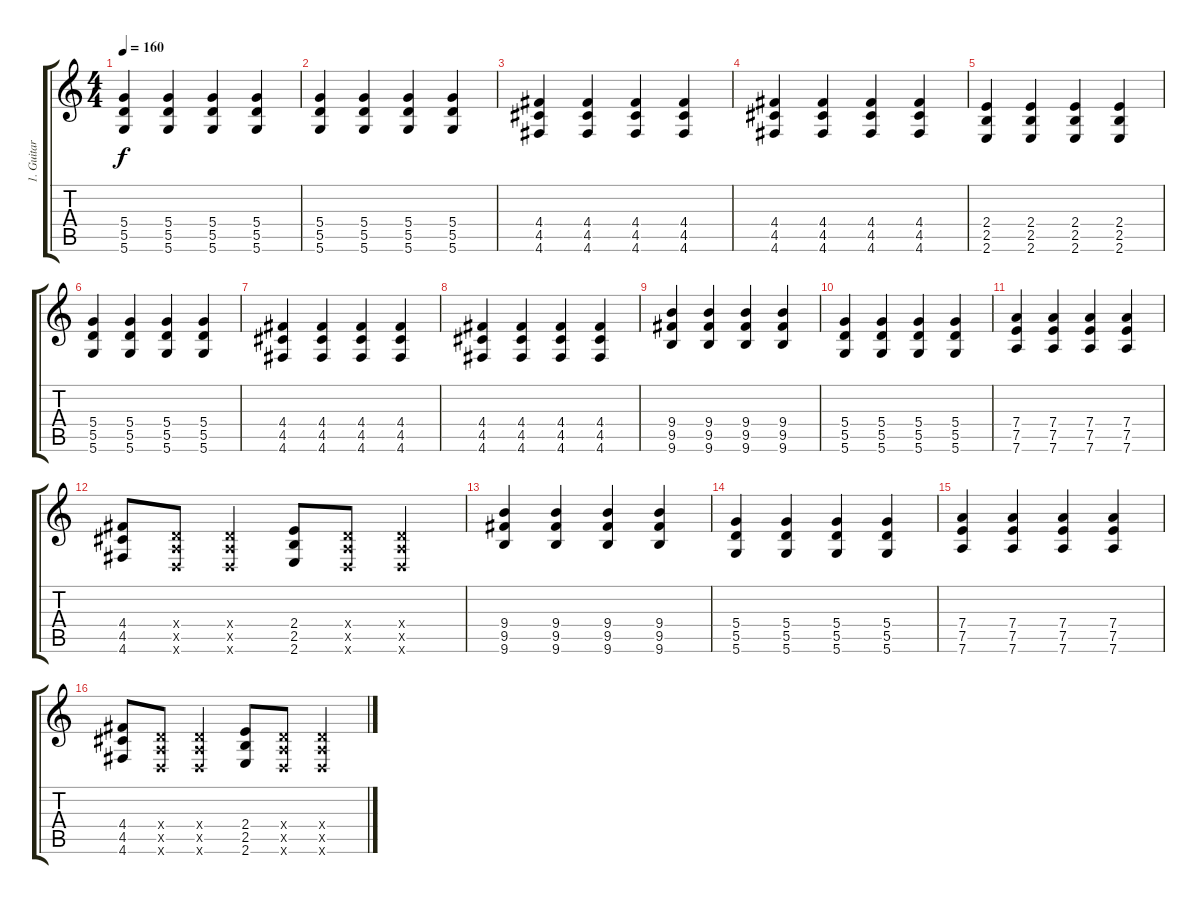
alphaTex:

\track ("1. Guitar" "1. Guitar") {instrument overdrivenguitar}
\staff {score tabs}
\tuning (E4 B3 G3 D3 A2 D2) {hide}
\ts (4 4)
\tempo 160
\clef g2
\ks c
(5.4 5.5 5.6).4{dy f} (5.4 5.5 5.6).4 (5.4 5.5 5.6).4 (5.4 5.5 5.6).4 |
(5.4 5.5 5.6).4 (5.4 5.5 5.6).4 (5.4 5.5 5.6).4 (5.4 5.5 5.6).4 |
(4.4 4.5 4.6).4 (4.4 4.5 4.6).4 (4.4 4.5 4.6).4 (4.4 4.5 4.6).4 |
(4.4 4.5 4.6).4 (4.4 4.5 4.6).4 (4.4 4.5 4.6).4 (4.4 4.5 4.6).4 |
(2.4 2.5 2.6).4 (2.4 2.5 2.6).4 (2.4 2.5 2.6).4 (2.4 2.5 2.6).4 |
(5.4 5.5 5.6).4 (5.4 5.5 5.6).4 (5.4 5.5 5.6).4 (5.4 5.5 5.6).4 |
(4.4 4.5 4.6).4 (4.4 4.5 4.6).4 (4.4 4.5 4.6).4 (4.4 4.5 4.6).4 |
(4.4 4.5 4.6).4 (4.4 4.5 4.6).4 (4.4 4.5 4.6).4 (4.4 4.5 4.6).4 |
(9.4 9.5 9.6).4 (9.4 9.5 9.6).4 (9.4 9.5 9.6).4 (9.4 9.5 9.6).4 |
(5.4 5.5 5.6).4 (5.4 5.5 5.6).4 (5.4 5.5 5.6).4 (5.4 5.5 5.6).4 |
(7.4 7.5 7.6).4 (7.4 7.5 7.6).4 (7.4 7.5 7.6).4 (7.4 7.5 7.6).4 |
(4.4 4.5 4.6).8 (0.4{x} 0.5{x} 0.6{x}).8 (0.4{x} 0.5{x} 0.6{x}).4 (2.4 2.5 2.6).8 (0.4{x} 0.5{x} 0.6{x}).8 (0.4{x} 0.5{x} 0.6{x}).4 |
(9.4 9.5 9.6).4 (9.4 9.5 9.6).4 (9.4 9.5 9.6).4 (9.4 9.5 9.6).4 |
(5.4 5.5 5.6).4 (5.4 5.5 5.6).4 (5.4 5.5 5.6).4 (5.4 5.5 5.6).4 |
(7.4 7.5 7.6).4 (7.4 7.5 7.6).4 (7.4 7.5 7.6).4 (7.4 7.5 7.6).4 |
(4.4 4.5 4.6).8 (0.4{x} 0.5{x} 0.6{x}).8 (0.4{x} 0.5{x} 0.6{x}).4 (2.4 2.5 2.6).8 (0.4{x} 0.5{x} 0.6{x}).8 (0.4{x} 0.5{x} 0.6{x}).4
